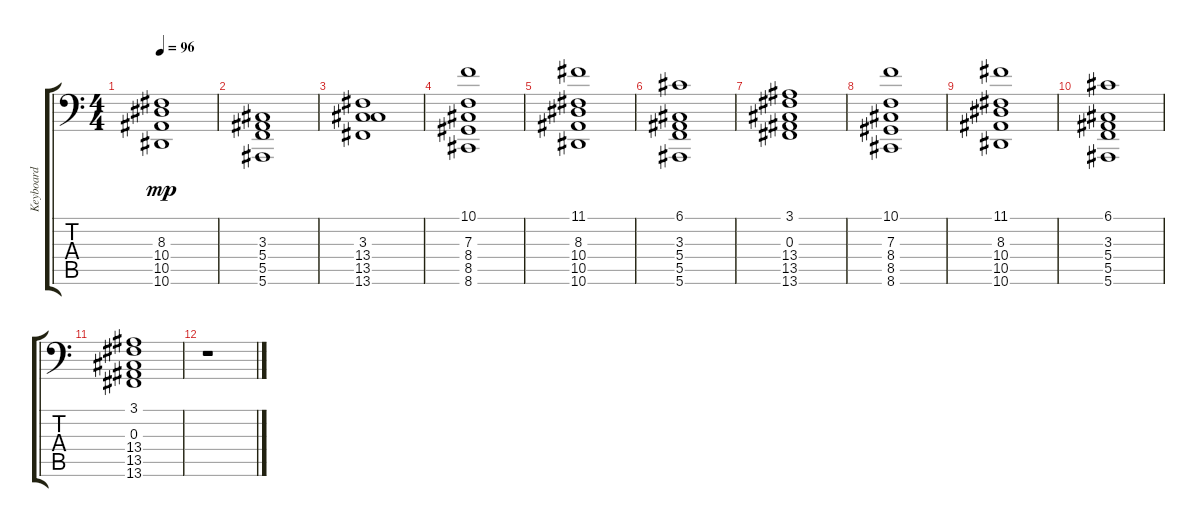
\track ("Keyboard" "Keyboard") {instrument stringensemble1}
\staff {score tabs}
\tuning (G3 D3 Bb2 F2 C2 F1) {hide}
\ts (4 4)
\tempo 96
\clef f4
\ks c
(8.3 10.4 10.5 10.6).1{dy mp} |
(3.3 5.4 5.5 5.6).1 |
(3.3 13.4 13.5 13.6).1 |
(10.1 7.3 8.4 8.5 8.6).1 |
(11.1 8.3 10.4 10.5 10.6).1 |
(6.1 3.3 5.4 5.5 5.6).1 |
(3.1 0.3 13.4 13.5 13.6).1 |
(10.1 7.3 8.4 8.5 8.6).1 |
(11.1 8.3 10.4 10.5 10.6).1 |
(6.1 3.3 5.4 5.5 5.6).1 |
(3.1 0.3 13.4 13.5 13.6).1 |
r.1
